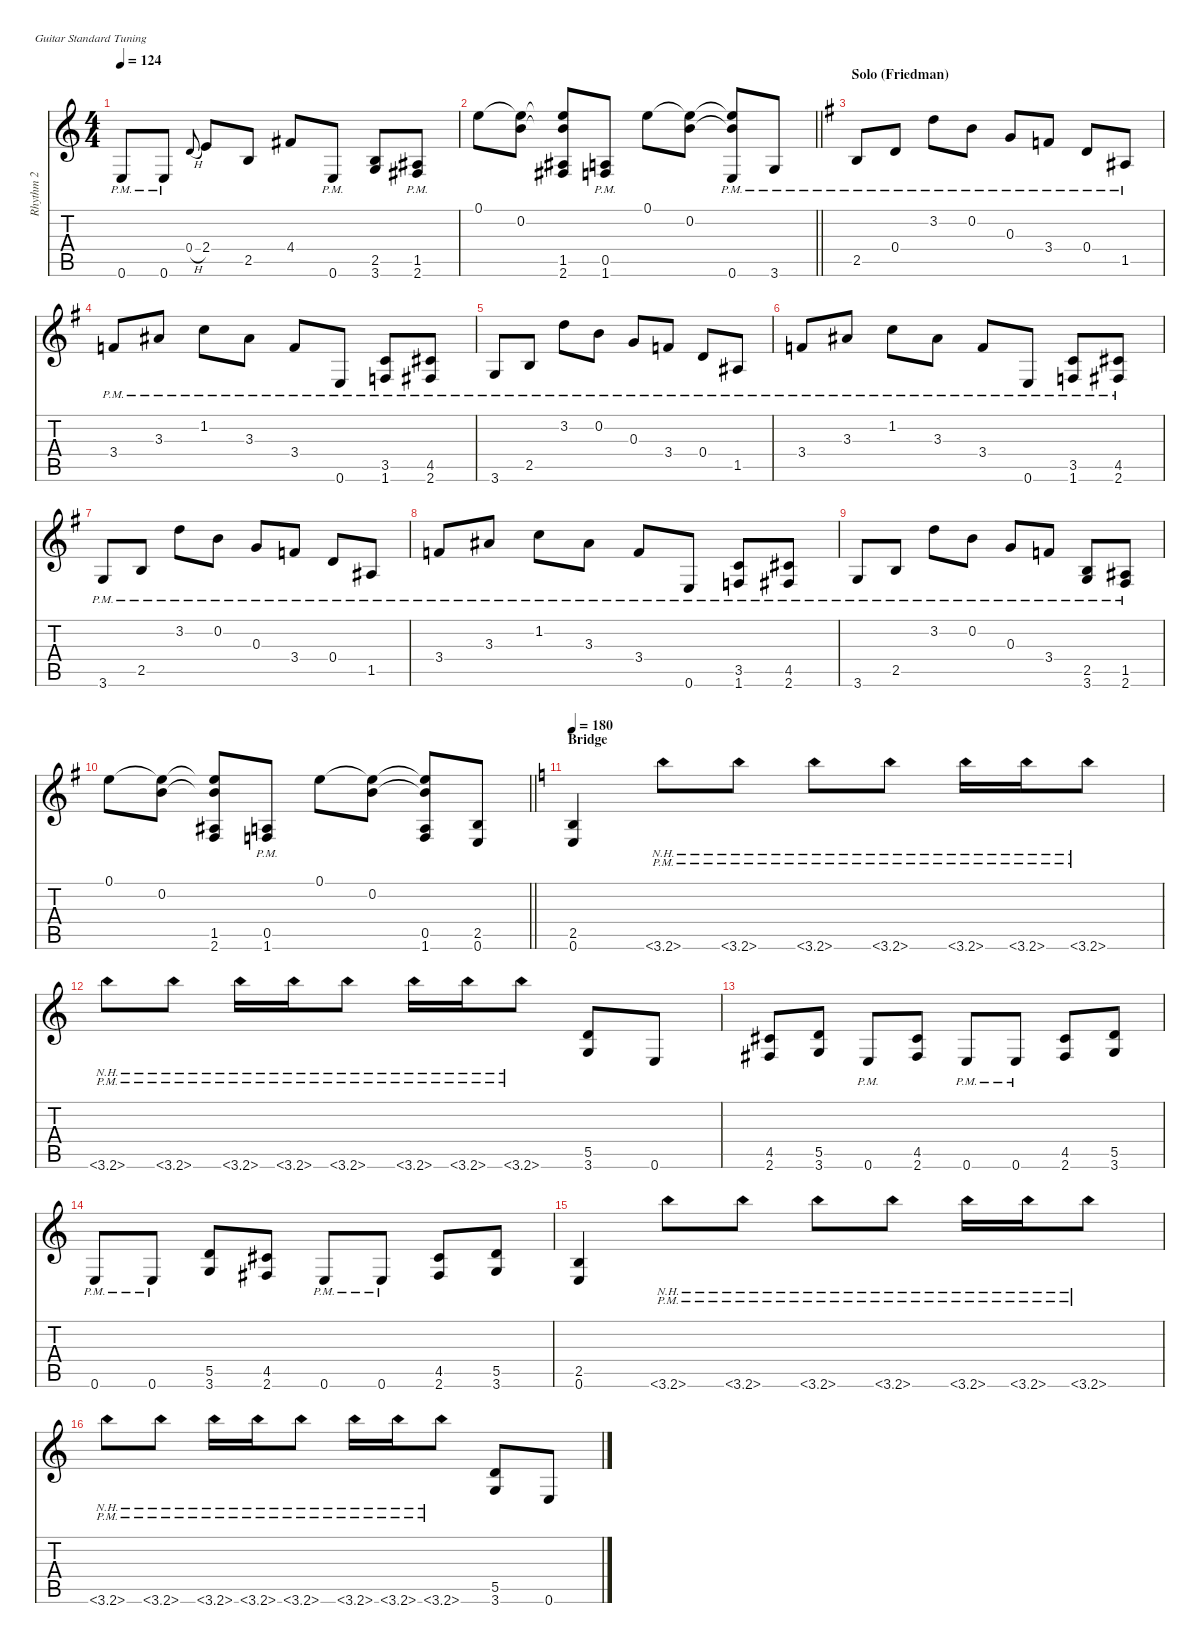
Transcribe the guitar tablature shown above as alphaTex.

\defaultSystemsLayout 4
\hideDynamics
\bracketExtendMode nobrackets
\firstSystemTrackNameMode fullname
\otherSystemsTrackNameOrientation horizontal
\track ("Rhythm 2" "dist.guit.") {defaultSystemsLayout 4 instrument distortionguitar}
\staff {score tabs}
\tuning (E4 B3 G3 D3 A2 E2)
\ts (4 4)
\tempo 124
\clef g2
\ks c
0.6{pm}.8{dy f beam Up} 0.6{pm}.8{beam Up} 0.4{h}.8{gr onbeat dy mf beam Up} 2.4.8{dy f beam Up} 2.5.8{beam Up} 4.4{acc #}.8{beam Up} 0.6{pm}.8{beam Up} (2.5 3.6).8{beam Up} (1.5{pm acc #} 2.6{pm acc #}).8{beam Up} |
\barLineRight lightlight
0.1.8{beam Down} (0.1{t} 0.2).8{beam Down} (0.1{t} 0.2{t} 1.5{acc #} 2.6{acc #}).8{beam Up} (0.5{pm} 1.6{pm}).8{beam Up} 0.1.8{beam Down} (0.1{t} 0.2).8{beam Down} (0.1{t} 0.2{t} 0.6{pm}).8{beam Up} 3.6{pm}.8{beam Up} |
\section ("" "Solo (Friedman)")
\ks g
2.5{pm acc forcenatural}.8{beam Up} 0.4{pm acc forcenatural}.8{beam Up} 3.2{pm acc forcenatural}.8{beam Down} 0.2{pm acc forcenatural}.8{beam Down} 0.3{pm acc forcenatural}.8{beam Up} 3.4{pm acc forcenatural}.8{beam Up} 0.4{pm acc forcenatural}.8{beam Up} 1.5{pm acc #}.8{beam Up} |
3.4{pm acc forcenatural}.8{beam Up} 3.3{pm acc #}.8{beam Up} 1.2{pm acc forcenatural}.8{beam Down} 3.3{pm acc #}.8{beam Down} 3.4{pm acc forcenatural}.8{beam Up} 0.6{pm acc forcenatural}.8{beam Up} (3.5{pm acc forcenatural} 1.6{pm acc forcenatural}).8{beam Up} (4.5{pm acc #} 2.6{pm acc #}).8{beam Up} |
3.6{pm acc forcenatural}.8{beam Up} 2.5{pm acc forcenatural}.8{beam Up} 3.2{pm acc forcenatural}.8{beam Down} 0.2{pm acc forcenatural}.8{beam Down} 0.3{pm acc forcenatural}.8{beam Up} 3.4{pm acc forcenatural}.8{beam Up} 0.4{pm acc forcenatural}.8{beam Up} 1.5{pm acc #}.8{beam Up} |
3.4{pm acc forcenatural}.8{beam Up} 3.3{pm acc #}.8{beam Up} 1.2{pm acc forcenatural}.8{beam Down} 3.3{pm acc #}.8{beam Down} 3.4{pm acc forcenatural}.8{beam Up} 0.6{pm acc forcenatural}.8{beam Up} (3.5{pm acc forcenatural} 1.6{pm acc forcenatural}).8{beam Up} (4.5{pm acc #} 2.6{pm acc #}).8{beam Up} |
3.6{pm acc forcenatural}.8{beam Up} 2.5{pm acc forcenatural}.8{beam Up} 3.2{pm acc forcenatural}.8{beam Down} 0.2{pm acc forcenatural}.8{beam Down} 0.3{pm acc forcenatural}.8{beam Up} 3.4{pm acc forcenatural}.8{beam Up} 0.4{pm acc forcenatural}.8{beam Up} 1.5{pm acc #}.8{beam Up} |
3.4{pm acc forcenatural}.8{beam Up} 3.3{pm acc #}.8{beam Up} 1.2{pm acc forcenatural}.8{beam Down} 3.3{pm acc #}.8{beam Down} 3.4{pm acc forcenatural}.8{beam Up} 0.6{pm acc forcenatural}.8{beam Up} (3.5{pm acc forcenatural} 1.6{pm acc forcenatural}).8{beam Up} (4.5{pm acc #} 2.6{pm acc #}).8{beam Up} |
3.6{pm acc forcenatural}.8{beam Up} 2.5{pm acc forcenatural}.8{beam Up} 3.2{pm acc forcenatural}.8{beam Down} 0.2{pm acc forcenatural}.8{beam Down} 0.3{pm acc forcenatural}.8{beam Up} 3.4{pm acc forcenatural}.8{beam Up} (2.5{pm acc forcenatural} 3.6{pm acc forcenatural}).8{beam Up} (1.5{pm acc #} 2.6{pm acc #}).8{beam Up} |
\barLineRight lightlight
0.1{acc forcenatural}.8{beam Down} (0.1{t acc forcenatural} 0.2{acc forcenatural}).8{beam Down} (0.1{t acc forcenatural} 0.2{t acc forcenatural} 1.5{acc #} 2.6{acc #}).8{beam Up} (0.5{pm acc forcenatural} 1.6{pm acc forcenatural}).8{beam Up} 0.1{acc forcenatural}.8{beam Down} (0.1{t acc forcenatural} 0.2{acc forcenatural}).8{beam Down} (0.1{t acc forcenatural} 0.2{t acc forcenatural} 0.5{acc forcenatural} 1.6{acc forcenatural}).8{beam Up} (2.5{acc forcenatural} 0.6{acc forcenatural}).8{beam Up} |
\section ("" "Bridge")
\tempo 180
\ks c
(2.5 0.6).4{beam Up} 3.6{nh pm}.8{beam Down} 3.6{nh pm}.8{beam Down} 3.6{nh pm}.8{beam Down} 3.6{nh pm}.8{beam Down} 3.6{nh pm}.16{beam Down} 3.6{nh pm}.16{beam Down} 3.6{nh pm}.8{beam Down} |
3.6{nh pm}.8{beam Down} 3.6{nh pm}.8{beam Down} 3.6{nh pm}.16{beam Down} 3.6{nh pm}.16{beam Down} 3.6{nh pm}.8{beam Down} 3.6{nh pm}.16{beam Down} 3.6{nh pm}.16{beam Down} 3.6{nh pm}.8{beam Down} (5.5 3.6).8{beam Up} 0.6.8{beam Up} |
(4.5{acc #} 2.6{acc #}).8{beam Up} (5.5 3.6).8{beam Up} 0.6{pm}.8{beam Up} (4.5{acc #} 2.6{acc #}).8{beam Up} 0.6{pm}.8{beam Up} 0.6{pm}.8{beam Up} (4.5{acc #} 2.6{acc #}).8{beam Up} (5.5 3.6).8{beam Up} |
0.6{pm}.8{beam Up} 0.6{pm}.8{beam Up} (5.5 3.6).8{beam Up} (4.5{acc #} 2.6{acc #}).8{beam Up} 0.6{pm}.8{beam Up} 0.6{pm}.8{beam Up} (4.5{acc #} 2.6{acc #}).8{beam Up} (5.5 3.6).8{beam Up} |
(2.5 0.6).4{beam Up} 3.6{nh pm}.8{beam Down} 3.6{nh pm}.8{beam Down} 3.6{nh pm}.8{beam Down} 3.6{nh pm}.8{beam Down} 3.6{nh pm}.16{beam Down} 3.6{nh pm}.16{beam Down} 3.6{nh pm}.8{beam Down} |
3.6{nh pm}.8{beam Down} 3.6{nh pm}.8{beam Down} 3.6{nh pm}.16{beam Down} 3.6{nh pm}.16{beam Down} 3.6{nh pm}.8{beam Down} 3.6{nh pm}.16{beam Down} 3.6{nh pm}.16{beam Down} 3.6{nh pm}.8{beam Down} (5.5 3.6).8{beam Up} 0.6.8{beam Up}
